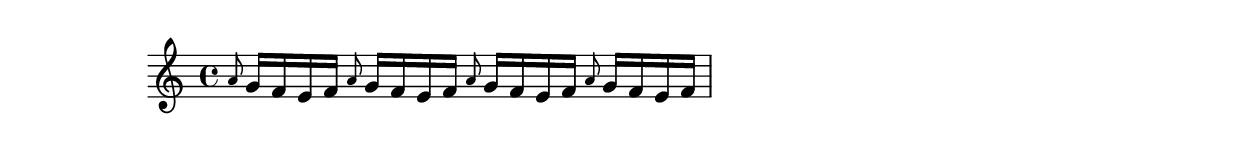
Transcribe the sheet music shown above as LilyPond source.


\version "2.3.22"
\header
{
    texidoc = "The autobeamer is not confused by grace notes."
}

\score{
  \context Voice \relative c''{

    \grace a8 g16 f e f \grace a8 g16 f e f \grace a8 g16 f e f 
        \grace a8 g16 f e f |
  }
  \layout { raggedright = ##t }
}

